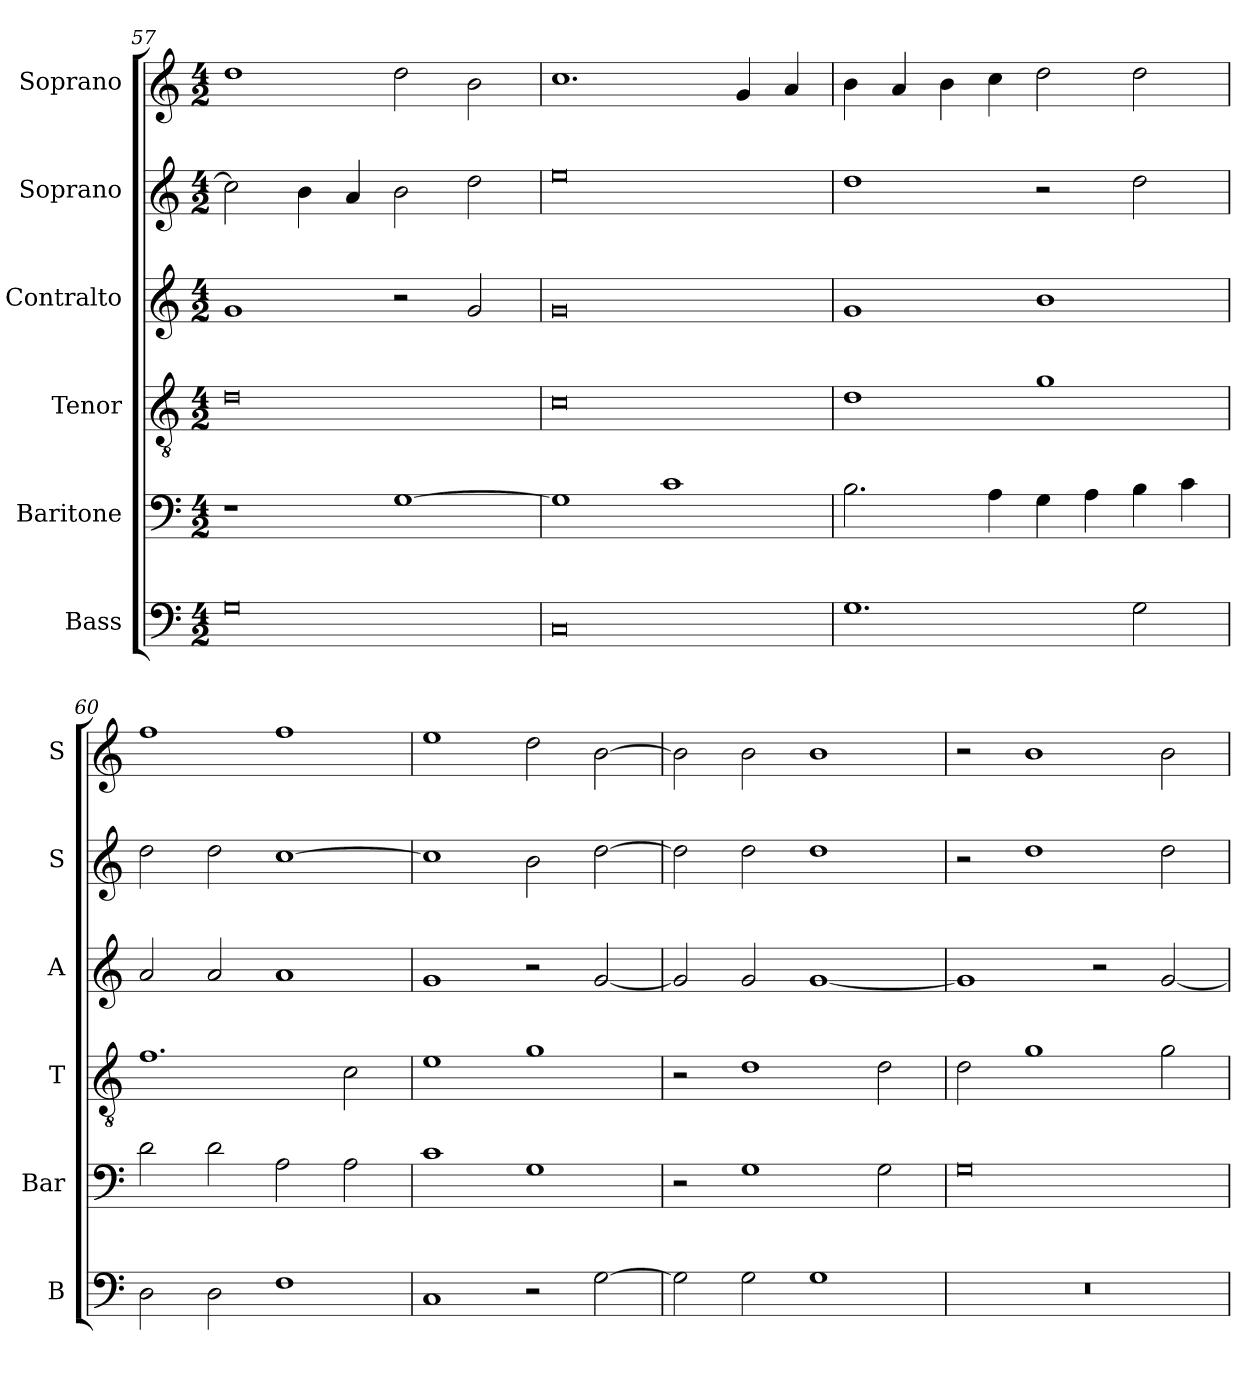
**kern	**kern	**kern	**kern	**kern	**kern
*part6	*part5	*part4	*part3	*part2	*part1
*staff6	*staff5	*staff4	*staff3	*staff2	*staff1
*I"Bass	*I"Baritone	*I"Tenor	*I"Contralto	*I"Soprano	*I"Soprano
*I'B	*I'Bar	*I'T	*I'A	*I'S	*I'S
*clefF4	*clefF4	*clefGv2	*clefG2	*clefG2	*clefG2
*k[]	*k[]	*k[]	*k[]	*k[]	*k[]
*G:mix	*G:mix	*G:mix	*G:mix	*G:mix	*G:mix
*M4/2	*M4/2	*M4/2	*M4/2	*M4/2	*M4/2
=57	=57	=57	=57	=57	=57
0G	1r	0d	1g	2cc]	1dd
.	.	.	.	4b	.
.	.	.	.	4a	.
.	[1G	.	2r	2b	2dd
.	.	.	2g	2dd	2b
=58	=58	=58	=58	=58	=58
0C	1G]	0c	0g	0ee	1.cc
.	1c	.	.	.	.
.	.	.	.	.	4g
.	.	.	.	.	4a
=59	=59	=59	=59	=59	=59
1.G	2.B	1d	1g	1dd	4b
.	.	.	.	.	4a
.	.	.	.	.	4b
.	4A	.	.	.	4cc
.	4G	1g	1b	2r	2dd
.	4A	.	.	.	.
2G	4B	.	.	2dd	2dd
.	4c	.	.	.	.
=60	=60	=60	=60	=60	=60
2D	2d	1.f	2a	2dd	1ff
2D	2d	.	2a	2dd	.
1F	2A	.	1a	[1cc	1ff
.	2A	2c	.	.	.
=61	=61	=61	=61	=61	=61
1C	1c	1e	1g	1cc]	1ee
2r	1G	1g	2r	2b	2dd
[2G	.	.	[2g	[2dd	[2b
=62	=62	=62	=62	=62	=62
2G]	2r	2r	2g]	2dd]	2b]
2G	1G	1d	2g	2dd	2b
1G	.	.	[1g	1dd	1b
.	2G	2d	.	.	.
=63	=63	=63	=63	=63	=63
0r	0G	2d	1g]	2r	2r
.	.	1g	.	1dd	1b
.	.	.	2r	.	.
.	.	2g	[2g	2dd	2b
=	=	=	=	=	=
*-	*-	*-	*-	*-	*-
